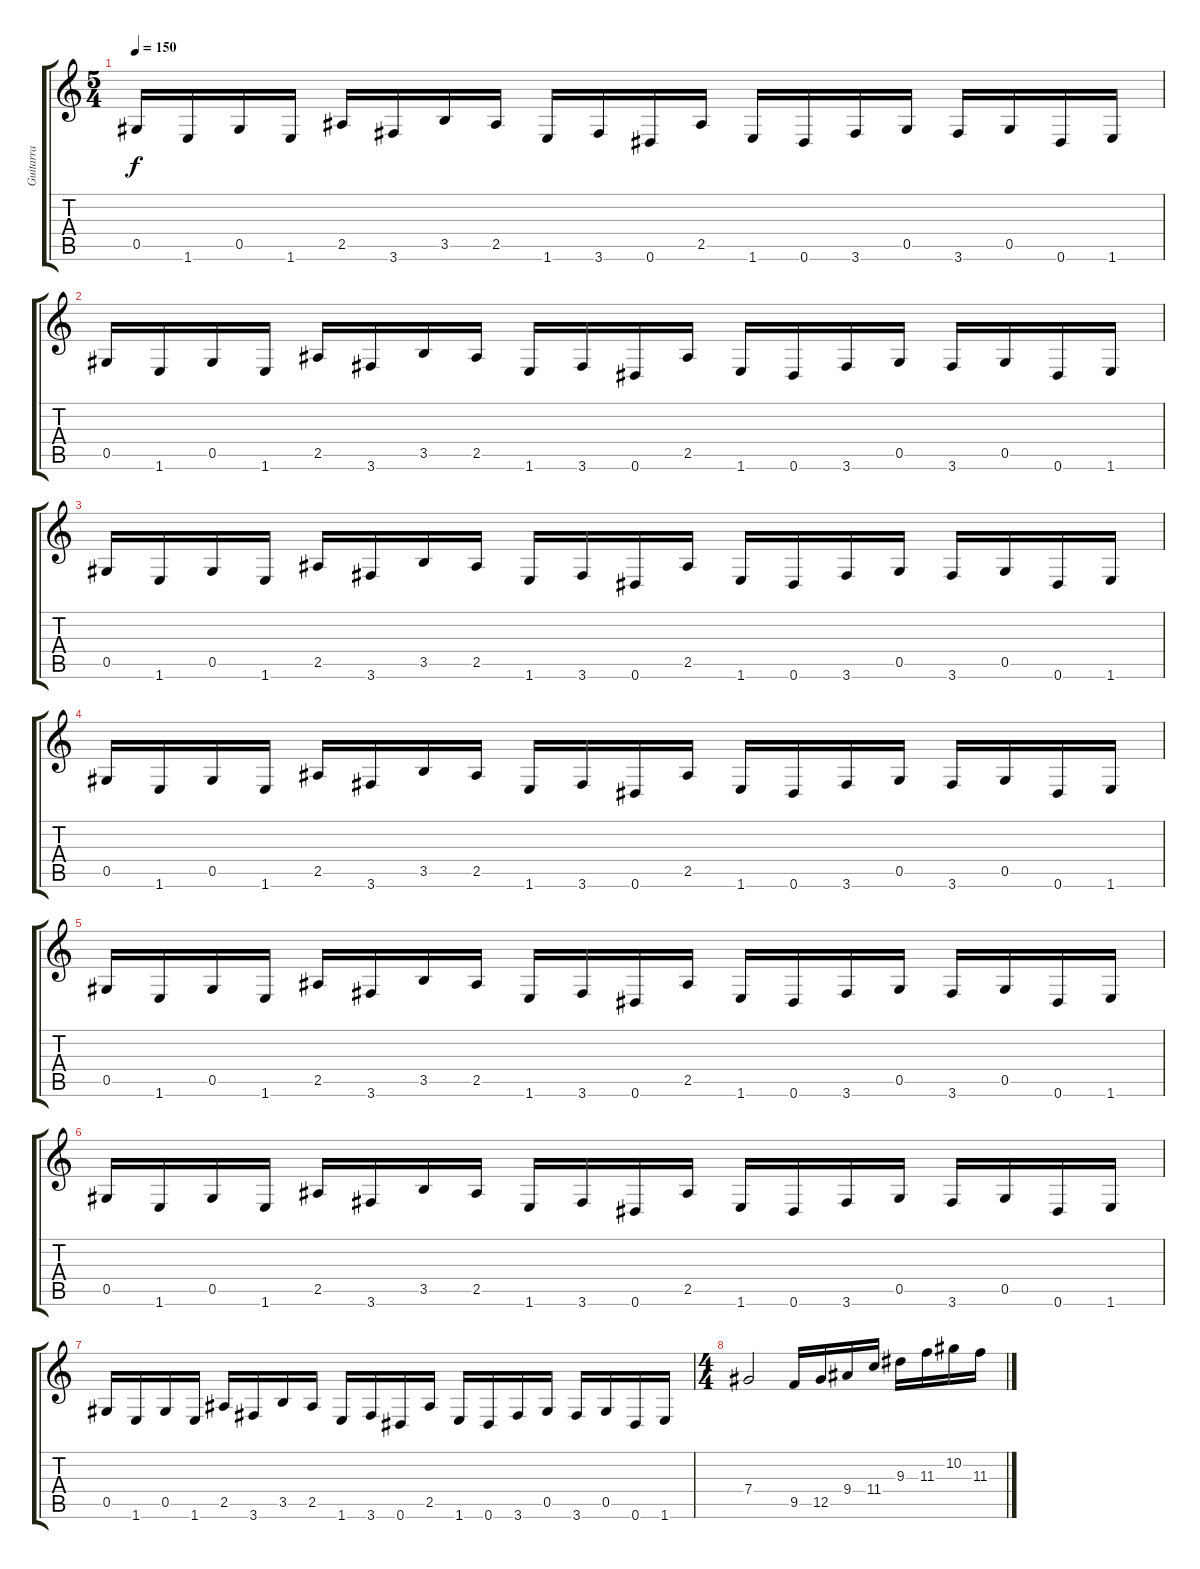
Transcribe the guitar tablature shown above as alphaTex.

\track ("Guitarra" "Guitarra") {instrument distortionguitar}
\staff {score tabs}
\tuning (Eb4 Bb3 Gb3 Db3 Ab2 Eb2) {hide}
\ts (5 4)
\tempo 150
\clef g2
\ks c
0.5.16{dy f} 1.6.16 0.5.16 1.6.16 2.5.16 3.6.16 3.5.16 2.5.16 1.6.16 3.6.16 0.6.16 2.5.16 1.6.16 0.6.16 3.6.16 0.5.16 3.6.16 0.5.16 0.6.16 1.6.16 |
0.5.16 1.6.16 0.5.16 1.6.16 2.5.16 3.6.16 3.5.16 2.5.16 1.6.16 3.6.16 0.6.16 2.5.16 1.6.16 0.6.16 3.6.16 0.5.16 3.6.16 0.5.16 0.6.16 1.6.16 |
0.5.16 1.6.16 0.5.16 1.6.16 2.5.16 3.6.16 3.5.16 2.5.16 1.6.16 3.6.16 0.6.16 2.5.16 1.6.16 0.6.16 3.6.16 0.5.16 3.6.16 0.5.16 0.6.16 1.6.16 |
0.5.16 1.6.16 0.5.16 1.6.16 2.5.16 3.6.16 3.5.16 2.5.16 1.6.16 3.6.16 0.6.16 2.5.16 1.6.16 0.6.16 3.6.16 0.5.16 3.6.16 0.5.16 0.6.16 1.6.16 |
0.5.16 1.6.16 0.5.16 1.6.16 2.5.16 3.6.16 3.5.16 2.5.16 1.6.16 3.6.16 0.6.16 2.5.16 1.6.16 0.6.16 3.6.16 0.5.16 3.6.16 0.5.16 0.6.16 1.6.16 |
0.5.16 1.6.16 0.5.16 1.6.16 2.5.16 3.6.16 3.5.16 2.5.16 1.6.16 3.6.16 0.6.16 2.5.16 1.6.16 0.6.16 3.6.16 0.5.16 3.6.16 0.5.16 0.6.16 1.6.16 |
0.5.16 1.6.16 0.5.16 1.6.16 2.5.16 3.6.16 3.5.16 2.5.16 1.6.16 3.6.16 0.6.16 2.5.16 1.6.16 0.6.16 3.6.16 0.5.16 3.6.16 0.5.16 0.6.16 1.6.16 |
\ts (4 4)
7.4.2 9.5.16 12.5.16 9.4.16 11.4.16 9.3.16 11.3.16 10.2.16 11.3.16
